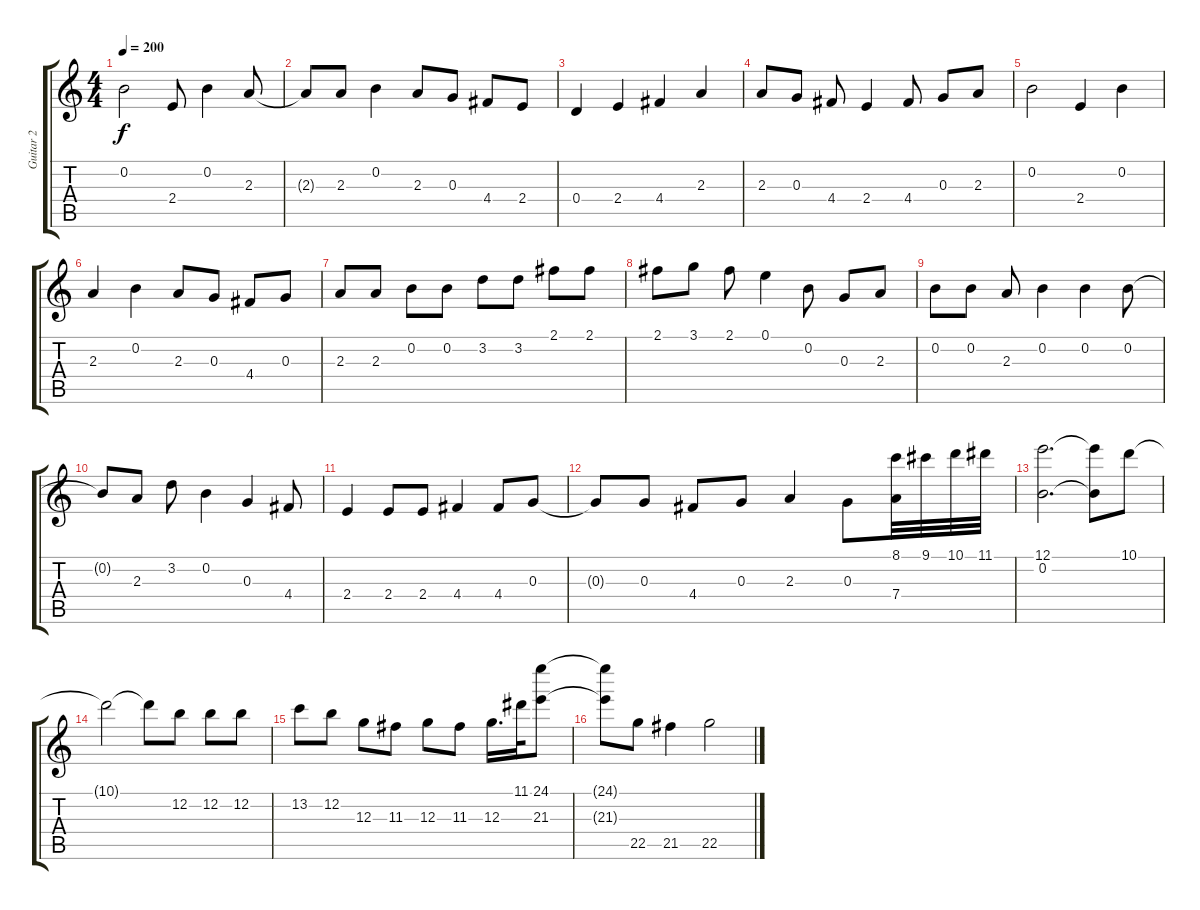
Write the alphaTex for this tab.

\track ("Guitar 2" "Guitar 2") {instrument electricguitarmuted}
\staff {score tabs}
\tuning (E4 B3 G3 D3 A2 E2) {hide}
\ts (4 4)
\tempo 200
\clef g2
\ks c
0.2.2{dy f} 2.4.8 0.2.4 2.3.8 |
2.3{t}.8 2.3.8 0.2.4 2.3.8 0.3.8 4.4.8 2.4.8 |
0.4.4 2.4.4 4.4.4 2.3.4 |
2.3.8 0.3.8 4.4.8 2.4.4 4.4.8 0.3.8 2.3.8 |
0.2.2 2.4.4 0.2.4 |
2.3.4 0.2.4 2.3.8 0.3.8 4.4.8 0.3.8 |
2.3.8 2.3.8 0.2.8 0.2.8 3.2.8 3.2.8 2.1.8 2.1.8 |
2.1.8 3.1.8 2.1.8 0.1.4 0.2.8 0.3.8 2.3.8 |
0.2.8 0.2.8 2.3.8 0.2.4 0.2.4 0.2.8 |
0.2{t}.8 2.3.8 3.2.8 0.2.4 0.3.4 4.4.8 |
2.4.4 2.4.8 2.4.8 4.4.4 4.4.8 0.3.8 |
0.3{t}.8 0.3.8 4.4.8 0.3.8 2.3.4 0.3.8 (8.1 7.4).32 9.1.32 10.1.32 11.1.32 |
(12.1 0.2).2{d} (12.1{t} 0.2{t}).8 10.1.8 |
10.1{t}.2 10.1{t}.8 12.2.8 12.2.8 12.2.8 |
13.2.8 12.2.8 12.3.8 11.3.8 12.3.8 11.3.8 12.3.16{d} 11.1.32 (24.1 21.3).8 |
(24.1{t} 21.3{t}).8 22.5.8 21.5.4 22.5.2
